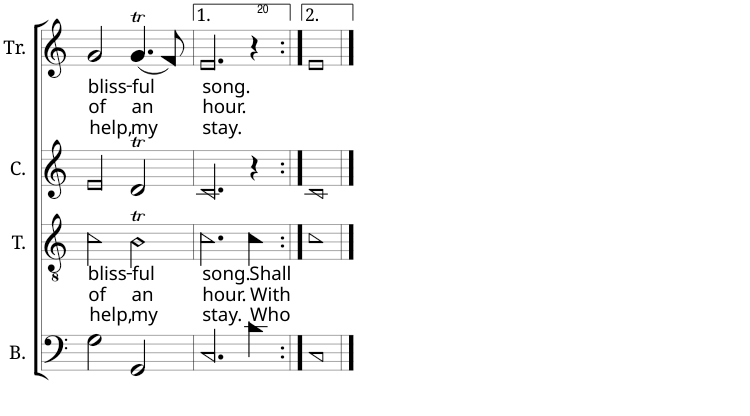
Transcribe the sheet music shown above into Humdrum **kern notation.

**kern	**kern	**text	**text	**text	**kern	**kern	**text	**text	**text
*part4	*part3	*part3	*part3	*part3	*part2	*part1	*part1	*part1	*part1
*staff4	*staff3	*staff3	*staff3	*staff3	*staff2	*staff1	*staff1	*staff1	*staff1
*I"B.	*I"T.	*	*	*	*I"C.	*I"Tr.	*	*	*
*I'B.	*I'T.	*	*	*	*I'C.	*I'Tr.	*	*	*
!!LO:PB:g=z
*clefF4	*clefGv2	*	*	*	*clefG2	*clefG2	*	*	*
*k[]	*k[]	*	*	*	*k[]	*k[]	*	*	*
*M4/4	*M4/4	*	*	*	*M4/4	*M4/4	*	*	*
*met(c)	*met(c)	*	*	*	*met(c)	*met(c)	*	*	*
=18	=18	=18	=18	=18	=18	=18	=18	=18	=18
!	!	!LO:LY:b	!LO:LY:b	!LO:LY:b	!	!	!LO:LY:b	!LO:LY:b	!LO:LY:b
2G!\	2c!\	bliss-	of	help,	2e!/	2g!/	bliss-	of	help,
!	!	!LO:LY:b	!LO:LY:b	!LO:LY:b	!	!	!LO:LY:b	!LO:LY:b	!LO:LY:b
2GG!/	2Bt!\	-ful	an	my	2dT!/	(4.gT!/	-ful	an	my
.	.	.	.	.	.	8f!/)	.	.	.
=19	=19	=19	=19	=19	=19	=19	=19	=19	=19
!	!	!LO:LY:b	!LO:LY:b	!LO:LY:b	!	!	!LO:LY:b	!LO:LY:b	!LO:LY:b
2.C!/	2.c!\	song.	hour.	stay.	2.c!/	2.e!/	song.	hour.	stay.
!	!	!LO:LY:b	!LO:LY:b	!LO:LY:b	!	!	!	!	!
4c!\	4c!\	Shall	With	Who	4r	4r	.	.	.
=20:|!	=20:|!	=20:|!	=20:|!	=20:|!	=20:|!	=20:|!	=20:|!	=20:|!	=20:|!
1C!	1c!	.	.	.	1c!	1e!	.	.	.
==	==	==	==	==	==	==	==	==	==
*-	*-	*-	*-	*-	*-	*-	*-	*-	*-
